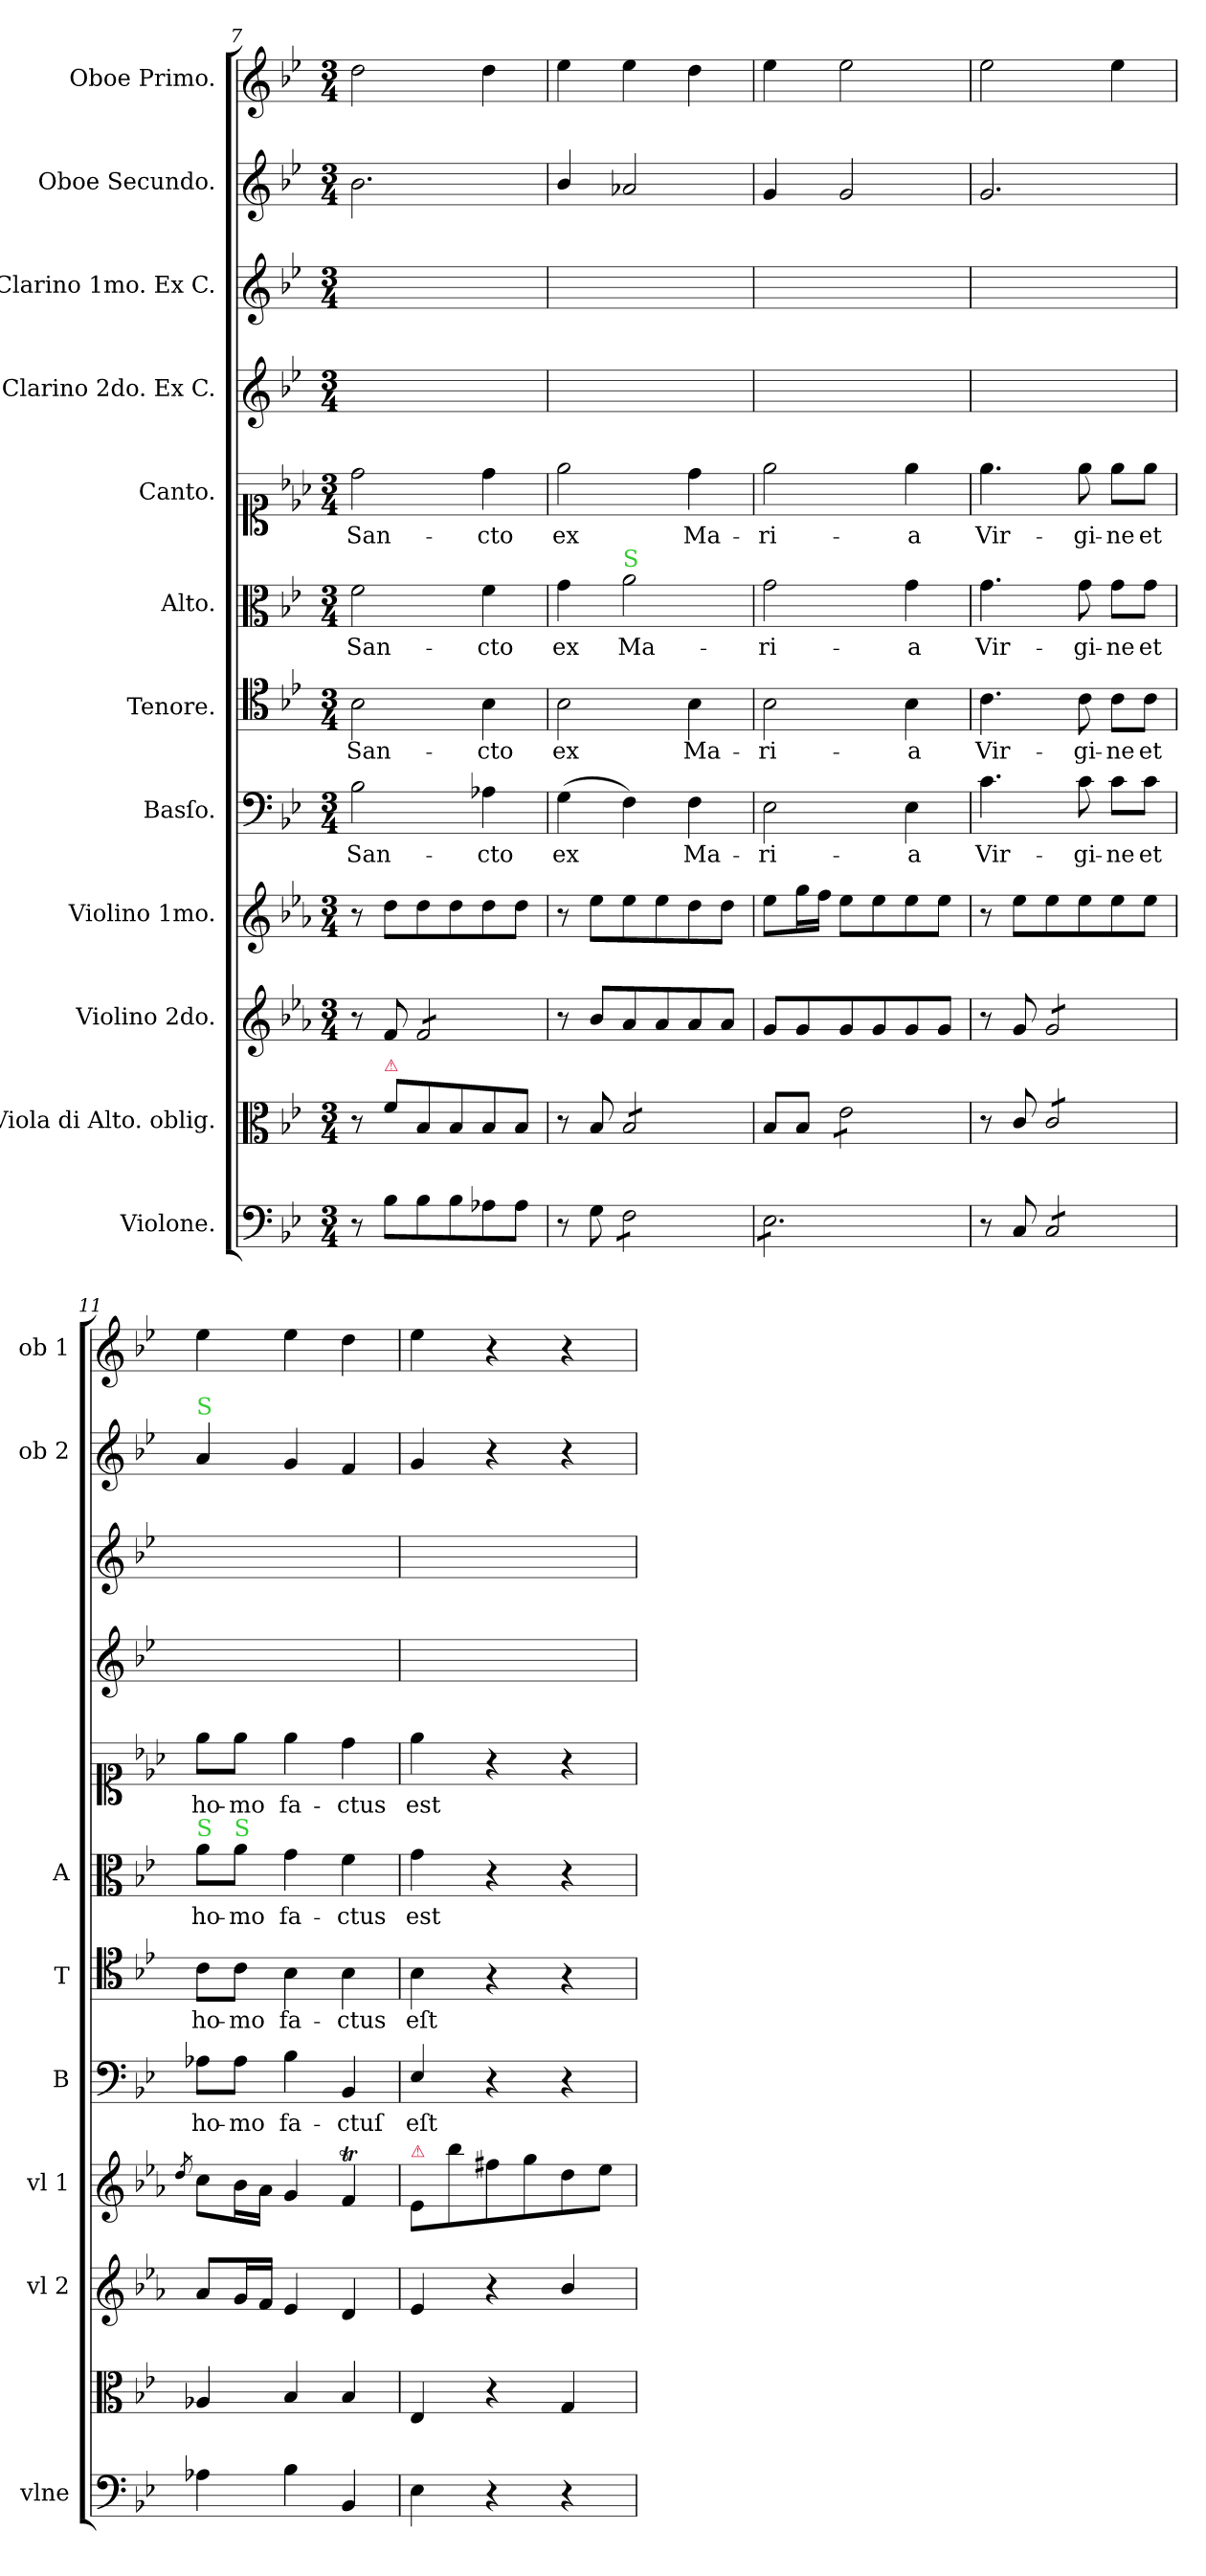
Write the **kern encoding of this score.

**kern	**kern	**kern	**kern	**kern	**text	**kern	**text	**kern	**text	**kern	**text	**kern	**kern	**kern	**kern
*part12	*part11	*part10	*part9	*part8	*part8	*part7	*part7	*part6	*part6	*part5	*part5	*part4	*part3	*part2	*part1
*staff12	*staff11	*staff10	*staff9	*staff8	*staff8	*staff7	*staff7	*staff6	*staff6	*staff5	*staff5	*staff4	*staff3	*staff2	*staff1
*I"Violone.	*I"Viola di Alto. oblig.	*I"Violino 2do.	*I"Violino 1mo.	*I"Basſo.	*	*I"Tenore.	*	*I"Alto.	*	*I"Canto.	*	*I"Clarino 2do. Ex C.	*I"Clarino 1mo. Ex C.	*I"Oboe Secundo.	*I"Oboe Primo.
*I'vlne	*	*I'vl 2	*I'vl 1	*I'B	*	*I'T	*	*I'A	*	*	*	*	*	*I'ob 2	*I'ob 1
*clefF4	*clefC3	*clefG2	*clefG2	*clefF4	*	*clefC4	*	*clefC3	*	*clefC1	*	*clefG2	*clefG2	*clefG2	*clefG2
*k[b-e-]	*k[b-e-]	*k[b-e-a-]	*k[b-e-a-]	*k[b-e-]	*	*k[b-e-]	*	*k[b-e-]	*	*k[b-e-a-]	*	*k[b-e-]	*k[b-e-]	*k[b-e-]	*k[b-e-]
*M3/4	*M3/4	*M3/4	*M3/4	*M3/4	*	*M3/4	*	*M3/4	*	*M3/4	*	*M3/4	*M3/4	*M3/4	*M3/4
=7	=7	=7	=7	=7	=7	=7	=7	=7	=7	=7	=7	=7	=7	=7	=7
8r	8r	8r	8r	2B-\	San-	2B-\	San-	2f\	San-	2dd\	San-	2.ryy	2.ryy	2.b-\	2dd\
!	!LO:TX:a:color=crimson:t=⚠	!	!	!	!	!	!	!	!	!	!	!	!	!	!
8B-\L	8f\L	8f/	8dd\L	.	.	.	.	.	.	.	.	.	.	.	.
*	*	*tremolo	*	*	*	*	*	*	*	*	*	*	*	*	*
8B-\	8B-/	8f/L	8dd\	.	.	.	.	.	.	.	.	.	.	.	.
8B-\	8B-/	8f/	8dd\	.	.	.	.	.	.	.	.	.	.	.	.
8A-X\	8B-/	8f/	8dd\	4A-X\	-cto	4B-\	-cto	4f\	-cto	4dd\	-cto	.	.	.	4dd\
8A-\J	8B-/J	8f/J	8dd\J	.	.	.	.	.	.	.	.	.	.	.	.
*	*	*Xtremolo	*	*	*	*	*	*	*	*	*	*	*	*	*
=8	=8	=8	=8	=8	=8	=8	=8	=8	=8	=8	=8	=8	=8	=8	=8
8r	8r	8r	8r	(>4G\	ex	2B-\	ex	4g\	ex	2ee-\	ex	2.ryy	2.ryy	4b-/	4ee-\
8G\	8B-/	8b-/L	8ee-\L	.	.	.	.	.	.	.	.	.	.	.	.
!	!	!	!	!	!	!	!	!LO:TX:a:color=limegreen:t=S	!	!	!	!	!	!	!
*tremolo	*	*	*	*	*	*	*	*	*	*	*	*	*	*	*
*	*tremolo	*	*	*	*	*	*	*	*	*	*	*	*	*	*
8F\L	8B-/L	8a-/	8ee-\	4F\)	.	.	.	2a\	Ma-	.	.	.	.	2a-X/	4ee-\
8F\	8B-/	8a-/	8ee-\	.	.	.	.	.	.	.	.	.	.	.	.
8F\	8B-/	8a-/	8dd\	4F\	Ma-	4B-\	Ma-	.	.	4dd\	Ma-	.	.	.	4dd\
8F\J	8B-/J	8a-/J	8dd\J	.	.	.	.	.	.	.	.	.	.	.	.
*	*Xtremolo	*	*	*	*	*	*	*	*	*	*	*	*	*	*
=9	=9	=9	=9	=9	=9	=9	=9	=9	=9	=9	=9	=9	=9	=9	=9
8E-\L	8B-/L	8g/L	8ee-\L	2E-\	-ri-	2B-\	-ri-	2g\	-ri-	2ee-\	-ri-	2.ryy	2.ryy	4g/	4ee-\
8E-\	8B-/J	8g/	16gg\L	.	.	.	.	.	.	.	.	.	.	.	.
.	.	.	16ff\JJ	.	.	.	.	.	.	.	.	.	.	.	.
*	*tremolo	*	*	*	*	*	*	*	*	*	*	*	*	*	*
8E-\	8e-\L	8g/	8ee-\L	.	.	.	.	.	.	.	.	.	.	2g/	2ee-\
8E-\	8e-\	8g/	8ee-\	.	.	.	.	.	.	.	.	.	.	.	.
8E-\	8e-\	8g/	8ee-\	4E-\	-a	4B-\	-a	4g\	-a	4ee-\	-a	.	.	.	.
8E-\J	8e-\J	8g/J	8ee-\J	.	.	.	.	.	.	.	.	.	.	.	.
*	*Xtremolo	*	*	*	*	*	*	*	*	*	*	*	*	*	*
*Xtremolo	*	*	*	*	*	*	*	*	*	*	*	*	*	*	*
=10	=10	=10	=10	=10	=10	=10	=10	=10	=10	=10	=10	=10	=10	=10	=10
8r	8r	8r	8r	4.c\	Vir-	4.c\	Vir-	4.g\	Vir-	4.ee-\	Vir-	2.ryy	2.ryy	2.g/	2ee-\
8C/	8c/	8g/	8ee-\L	.	.	.	.	.	.	.	.	.	.	.	.
*tremolo	*	*	*	*	*	*	*	*	*	*	*	*	*	*	*
*	*tremolo	*	*	*	*	*	*	*	*	*	*	*	*	*	*
*	*	*tremolo	*	*	*	*	*	*	*	*	*	*	*	*	*
8C/L	8c/L	8g/L	8ee-\	.	.	.	.	.	.	.	.	.	.	.	.
8C/	8c/	8g/	8ee-\	8c\	-gi-	8c\	-gi-	8g\	-gi-	8ee-\	-gi-	.	.	.	.
8C/	8c/	8g/	8ee-\	8c\L	-ne	8c\L	-ne	8g\L	-ne	8ee-\L	-ne	.	.	.	4ee-\
8C/J	8c/J	8g/J	8ee-\J	8c\J	et	8c\J	et	8g\J	et	8ee-\J	et	.	.	.	.
*	*	*Xtremolo	*	*	*	*	*	*	*	*	*	*	*	*	*
*	*Xtremolo	*	*	*	*	*	*	*	*	*	*	*	*	*	*
*Xtremolo	*	*	*	*	*	*	*	*	*	*	*	*	*	*	*
=11	=11	=11	=11	=11	=11	=11	=11	=11	=11	=11	=11	=11	=11	=11	=11
.	.	.	8qdd/	.	.	.	.	.	.	.	.	.	.	.	.
!	!	!	!	!	!	!	!	!	!	!	!	!	!	!LO:TX:a:color=limegreen:t=S	!
!	!	!	!	!	!	!	!	!LO:TX:a:color=limegreen:t=S	!	!	!	!	!	!	!
4A-X\	4A-X/	8a-/L	8cc\L	8A-X\L	ho-	8c\L	ho-	8a\L	ho-	8ee-\L	ho-	2.ryy	2.ryy	4a/	4ee-\
!	!	!	!	!	!	!	!	!LO:TX:a:color=limegreen:t=S	!	!	!	!	!	!	!
.	.	16g/L	16b-\L	8A-\J	-mo	8c\J	-mo	8a\J	-mo	8ee-\J	-mo	.	.	.	.
.	.	16f/JJ	16a-\JJ	.	.	.	.	.	.	.	.	.	.	.	.
4B-\	4B-/	4e-/	4g/	4B-\	fa-	4B-\	fa-	4g\	fa-	4ee-\	fa-	.	.	4g/	4ee-\
4BB-/	4B-/	4d/	4fT/	4BB-/	-ctuſ	4B-\	-ctus	4f\	-ctus	4dd\	-ctus	.	.	4f/	4dd\
=12	=12	=12	=12	=12	=12	=12	=12	=12	=12	=12	=12	=12	=12	=12	=12
!	!	!	!LO:TX:a:color=crimson:t=⚠	!	!	!	!	!	!	!	!	!	!	!	!
4E-\	4E-/	4e-/	8e-/L	4E-/	eſt	4B-\	eſt	4g\	est	4ee-\	est	2.ryy	2.ryy	4g/	4ee-\
.	.	.	8bb-\	.	.	.	.	.	.	.	.	.	.	.	.
4r	4r	4r	8ff#X\	4r	.	4r	.	4r	.	4r	.	.	.	4r	4r
.	.	.	8gg\	.	.	.	.	.	.	.	.	.	.	.	.
4r	4G/	4b-/	8dd\	4r	.	4r	.	4r	.	4r	.	.	.	4r	4r
.	.	.	8ee-\J	.	.	.	.	.	.	.	.	.	.	.	.
=	=	=	=	=	=	=	=	=	=	=	=	=	=	=	=
*-	*-	*-	*-	*-	*-	*-	*-	*-	*-	*-	*-	*-	*-	*-	*-
